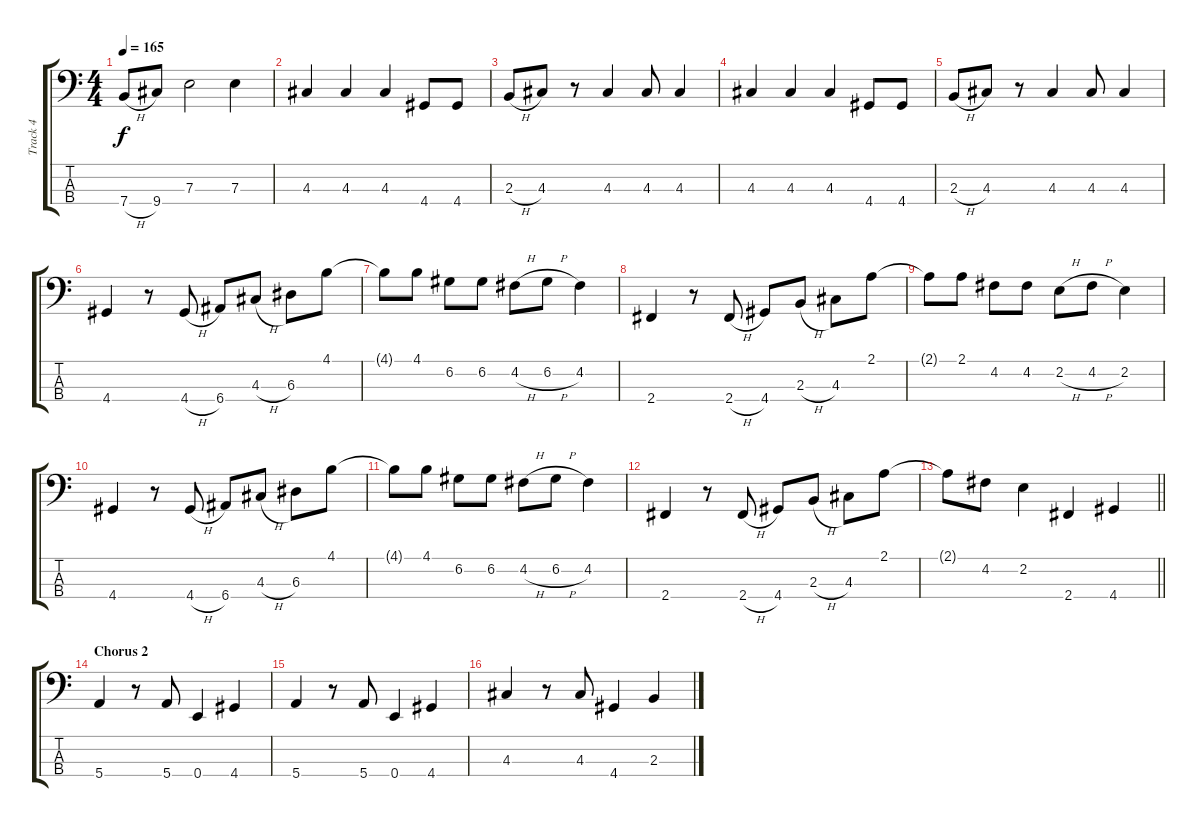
\track ("Track 4" "Track 4") {instrument electricbassfinger}
\staff {score tabs}
\tuning (G2 D2 A1 E1) {hide}
\ts (4 4)
\tempo 165
\clef f4
\ks c
7.4{h}.8{dy f} 9.4.8 7.3.2 7.3.4 |
4.3.4 4.3.4 4.3.4 4.4.8 4.4.8 |
2.3{h}.8 4.3.8 r.8 4.3.4 4.3.8 4.3.4 |
4.3.4 4.3.4 4.3.4 4.4.8 4.4.8 |
2.3{h}.8 4.3.8 r.8 4.3.4 4.3.8 4.3.4 |
4.4.4 r.8 4.4{h}.8 6.4.8 4.3{h}.8 6.3.8 4.1.8 |
4.1{t}.8 4.1.8 6.2.8 6.2.8 4.2{h}.8 6.2{h}.8 4.2.4 |
2.4.4 r.8 2.4{h}.8 4.4.8 2.3{h}.8 4.3.8 2.1.8 |
2.1{t}.8 2.1.8 4.2.8 4.2.8 2.2{h}.8 4.2{h}.8 2.2.4 |
4.4.4 r.8 4.4{h}.8 6.4.8 4.3{h}.8 6.3.8 4.1.8 |
4.1{t}.8 4.1.8 6.2.8 6.2.8 4.2{h}.8 6.2{h}.8 4.2.4 |
2.4.4 r.8 2.4{h}.8 4.4.8 2.3{h}.8 4.3.8 2.1.8 |
\barLineRight lightlight
2.1{t}.8 4.2.8 2.2.4 2.4.4 4.4.4 |
\section ("" "Chorus 2")
5.4.4 r.8 5.4.8 0.4.4 4.4.4 |
5.4.4 r.8 5.4.8 0.4.4 4.4.4 |
4.3.4 r.8 4.3.8 4.4.4 2.3.4
